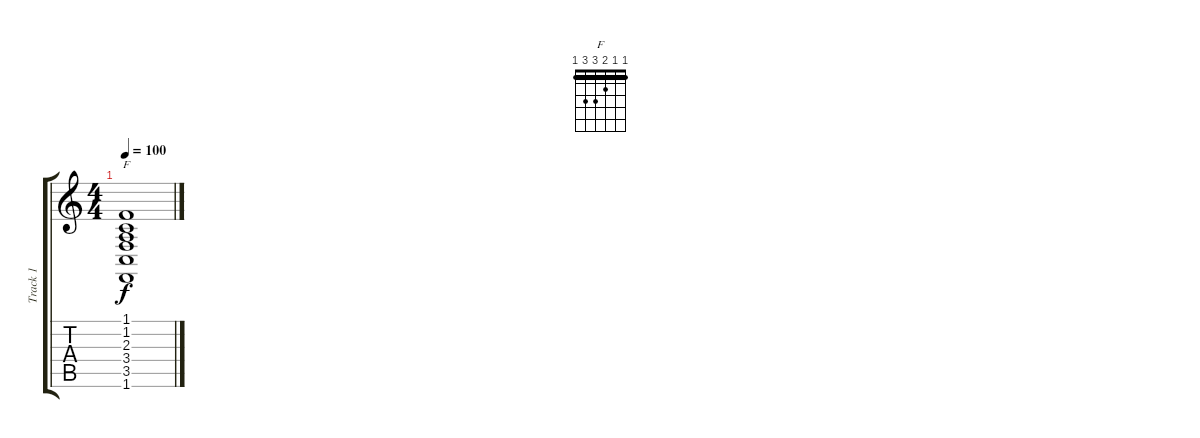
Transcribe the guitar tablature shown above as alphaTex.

\track ("Track 1" "Track 1") {instrument cello}
\staff {score tabs}
\tuning (E4 B3 G3 D3 A2 E2) {hide}
\chord ("F" 1 1 2 3 3 1) {barre 1}
\ts (4 4)
\tempo 100
\clef g2
\ks c
(1.1 1.2 2.3 3.4 3.5 1.6).1{ch "F" dy f}
